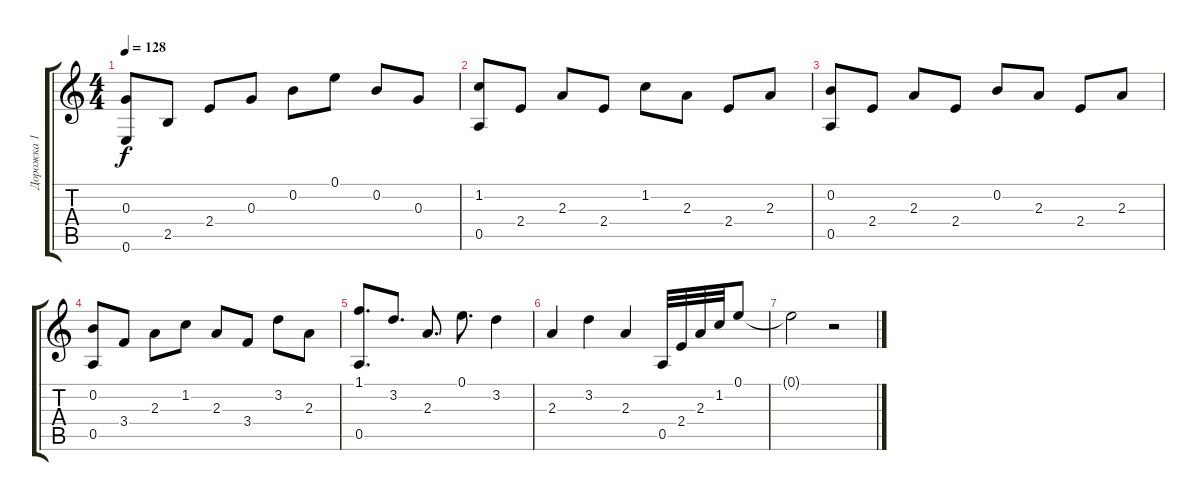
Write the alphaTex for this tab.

\track ("Дорожка 1" "Дорожка 1") {instrument acousticguitarnylon}
\staff {score tabs}
\tuning (E4 B3 G3 D3 A2 E2) {hide}
\ts (4 4)
\tempo 128
\clef g2
\ks c
(0.3 0.6).8{dy f} 2.5.8 2.4.8 0.3.8 0.2.8 0.1.8 0.2.8 0.3.8 |
(1.2 0.5).8 2.4.8 2.3.8 2.4.8 1.2.8 2.3.8 2.4.8 2.3.8 |
(0.2 0.5).8 2.4.8 2.3.8 2.4.8 0.2.8 2.3.8 2.4.8 2.3.8 |
(0.2 0.5).8 3.4.8 2.3.8 1.2.8 2.3.8 3.4.8 3.2.8 2.3.8 |
(1.1 0.5).8{d} 3.2.8{d} 2.3.8{d} 0.1.8{d} 3.2.4 |
2.3.4 3.2.4 2.3.4 0.5.32 2.4.32 2.3.32 1.2.32 0.1.8 |
0.1{t}.2 r.2
